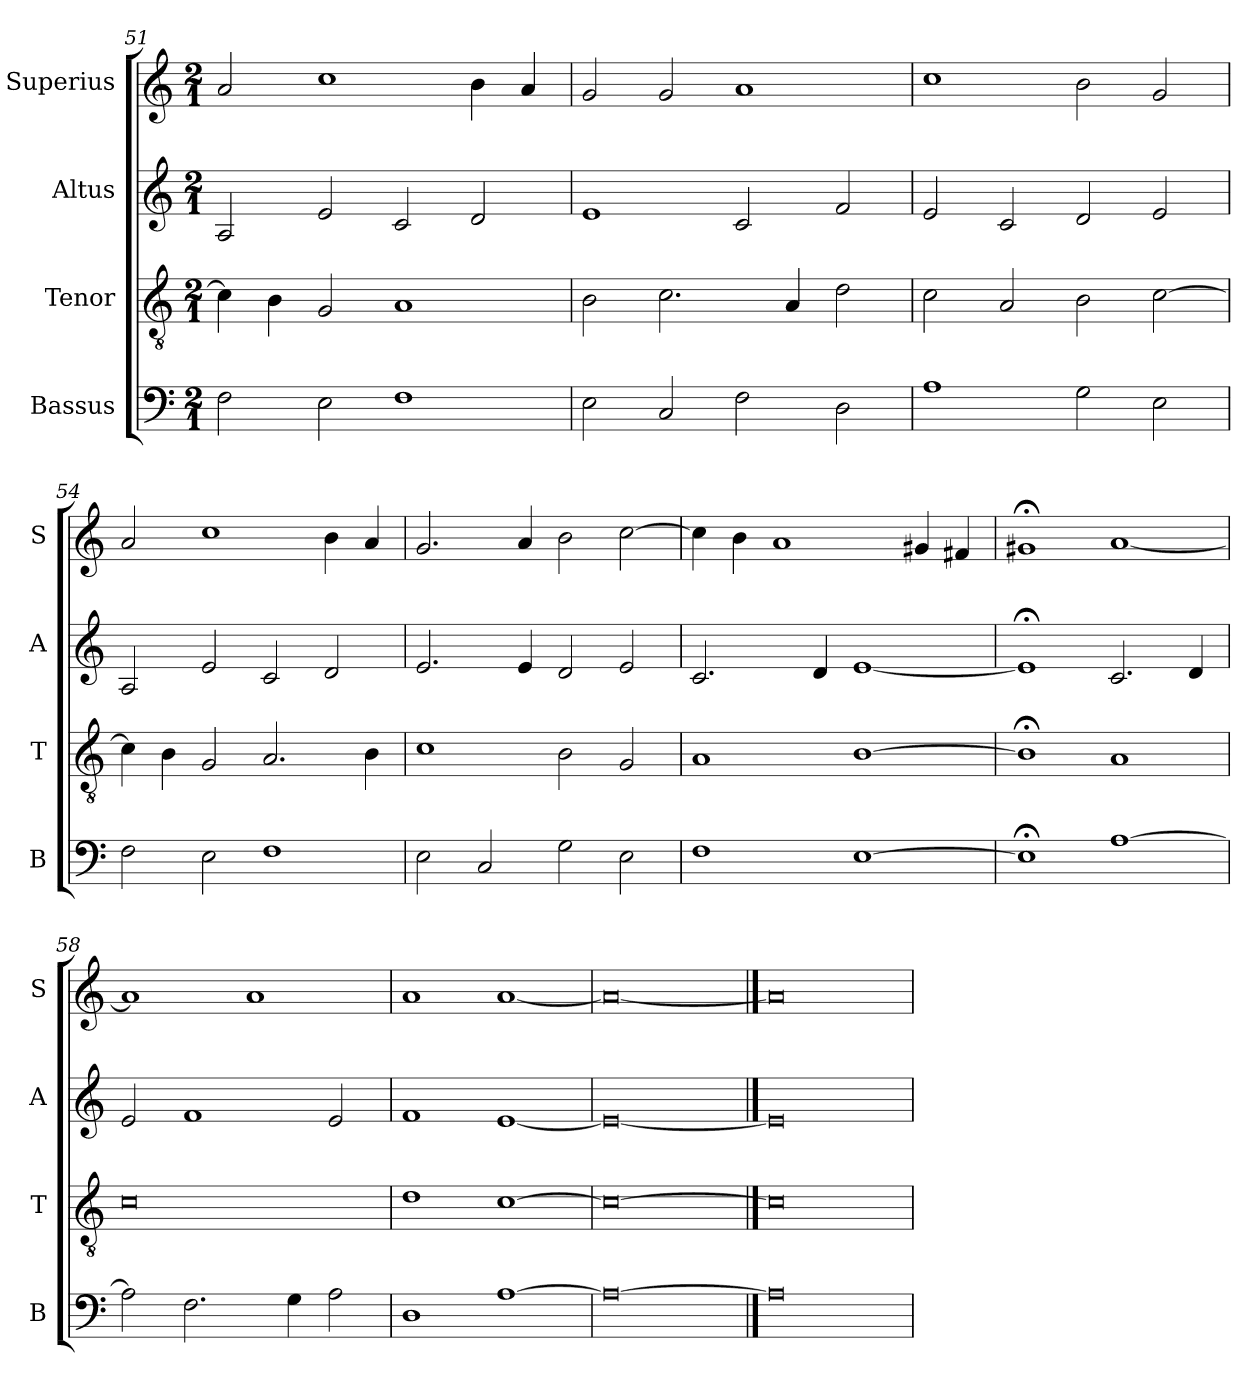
**kern	**kern	**kern	**kern
*part4	*part3	*part2	*part1
*staff4	*staff3	*staff2	*staff1
*I"Bassus	*I"Tenor	*I"Altus	*I"Superius
*I'B	*I'T	*I'A	*I'S
*clefF4	*clefGv2	*clefG2	*clefG2
*k[]	*k[]	*k[]	*k[]
*C:	*C:	*C:	*C:
*M2/1	*M2/1	*M2/1	*M2/1
=51	=51	=51	=51
2F	4c]	2A	2a
.	4B	.	.
2E	2G	2e	1cc
1F	1A	2c	.
.	.	2d	4b
.	.	.	4a
=52	=52	=52	=52
2E	2B	1e	2g
2C	2.c	.	2g
2F	.	2c	1a
.	4A	.	.
2D	2d	2f	.
=53	=53	=53	=53
1A	2c	2e	1cc
.	2A	2c	.
2G	2B	2d	2b
2E	[2c	2e	2g
=54	=54	=54	=54
2F	4c]	2A	2a
.	4B	.	.
2E	2G	2e	1cc
1F	2.A	2c	.
.	.	2d	4b
.	4B	.	4a
=55	=55	=55	=55
2E	1c	2.e	2.g
2C	.	.	.
.	.	4e	4a
2G	2B	2d	2b
2E	2G	2e	[2cc
=56	=56	=56	=56
1F	1A	2.c	4cc]
.	.	.	4b
.	.	.	1a
.	.	4d	.
[1E	[1B	[1e	.
.	.	.	4g#X
.	.	.	4f#X
=57	=57	=57	=57
1E;<]	1B;<]	1e;<]	1g#X;<
[1A	1A	2.c	[1a
.	.	4d	.
=58	=58	=58	=58
2A]	0c	2e	1a]
2.F	.	1f	.
.	.	.	1a
4G	.	.	.
2A	.	2e	.
=59	=59	=59	=59
1D	1d	1f	1a
[1A	[1c	[1e	[1a
=60	=60	=60	=60
0A_	0c_	0e_	0a_
==61	==61	==61	==61
0A]	0c]	0e]	0a]
=	=	=	=
*-	*-	*-	*-
